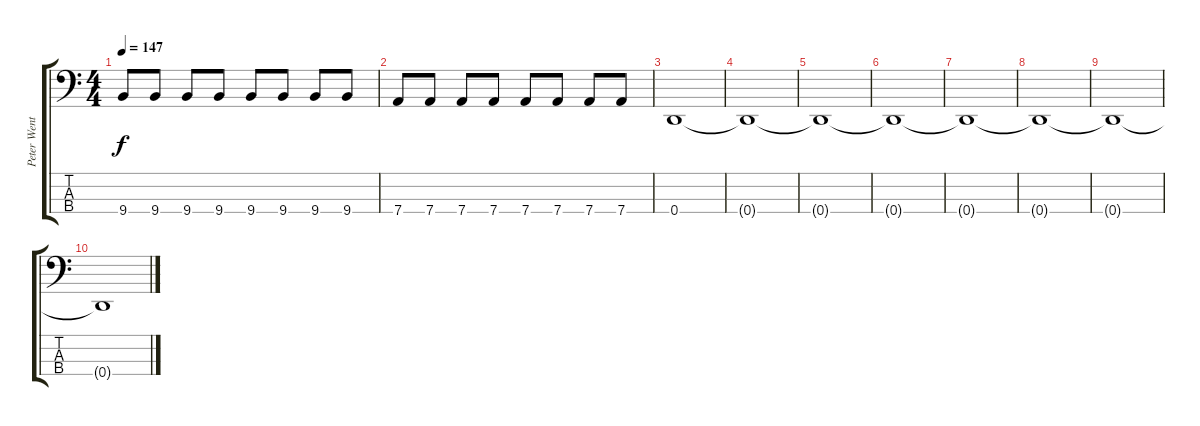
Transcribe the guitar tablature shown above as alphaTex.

\track ("Peter Wentz (Bass)" "Peter Went") {instrument electricbasspick}
\staff {score tabs}
\tuning (G2 D2 A1 D1) {hide}
\ts (4 4)
\tempo 147
\clef f4
\ks c
9.4.8{dy f} 9.4.8 9.4.8 9.4.8 9.4.8 9.4.8 9.4.8 9.4.8 |
7.4.8 7.4.8 7.4.8 7.4.8 7.4.8 7.4.8 7.4.8 7.4.8 |
0.4.1 |
0.4{t}.1 |
0.4{t}.1 |
0.4{t}.1 |
0.4{t}.1 |
0.4{t}.1 |
0.4{t}.1 |
0.4{t}.1
